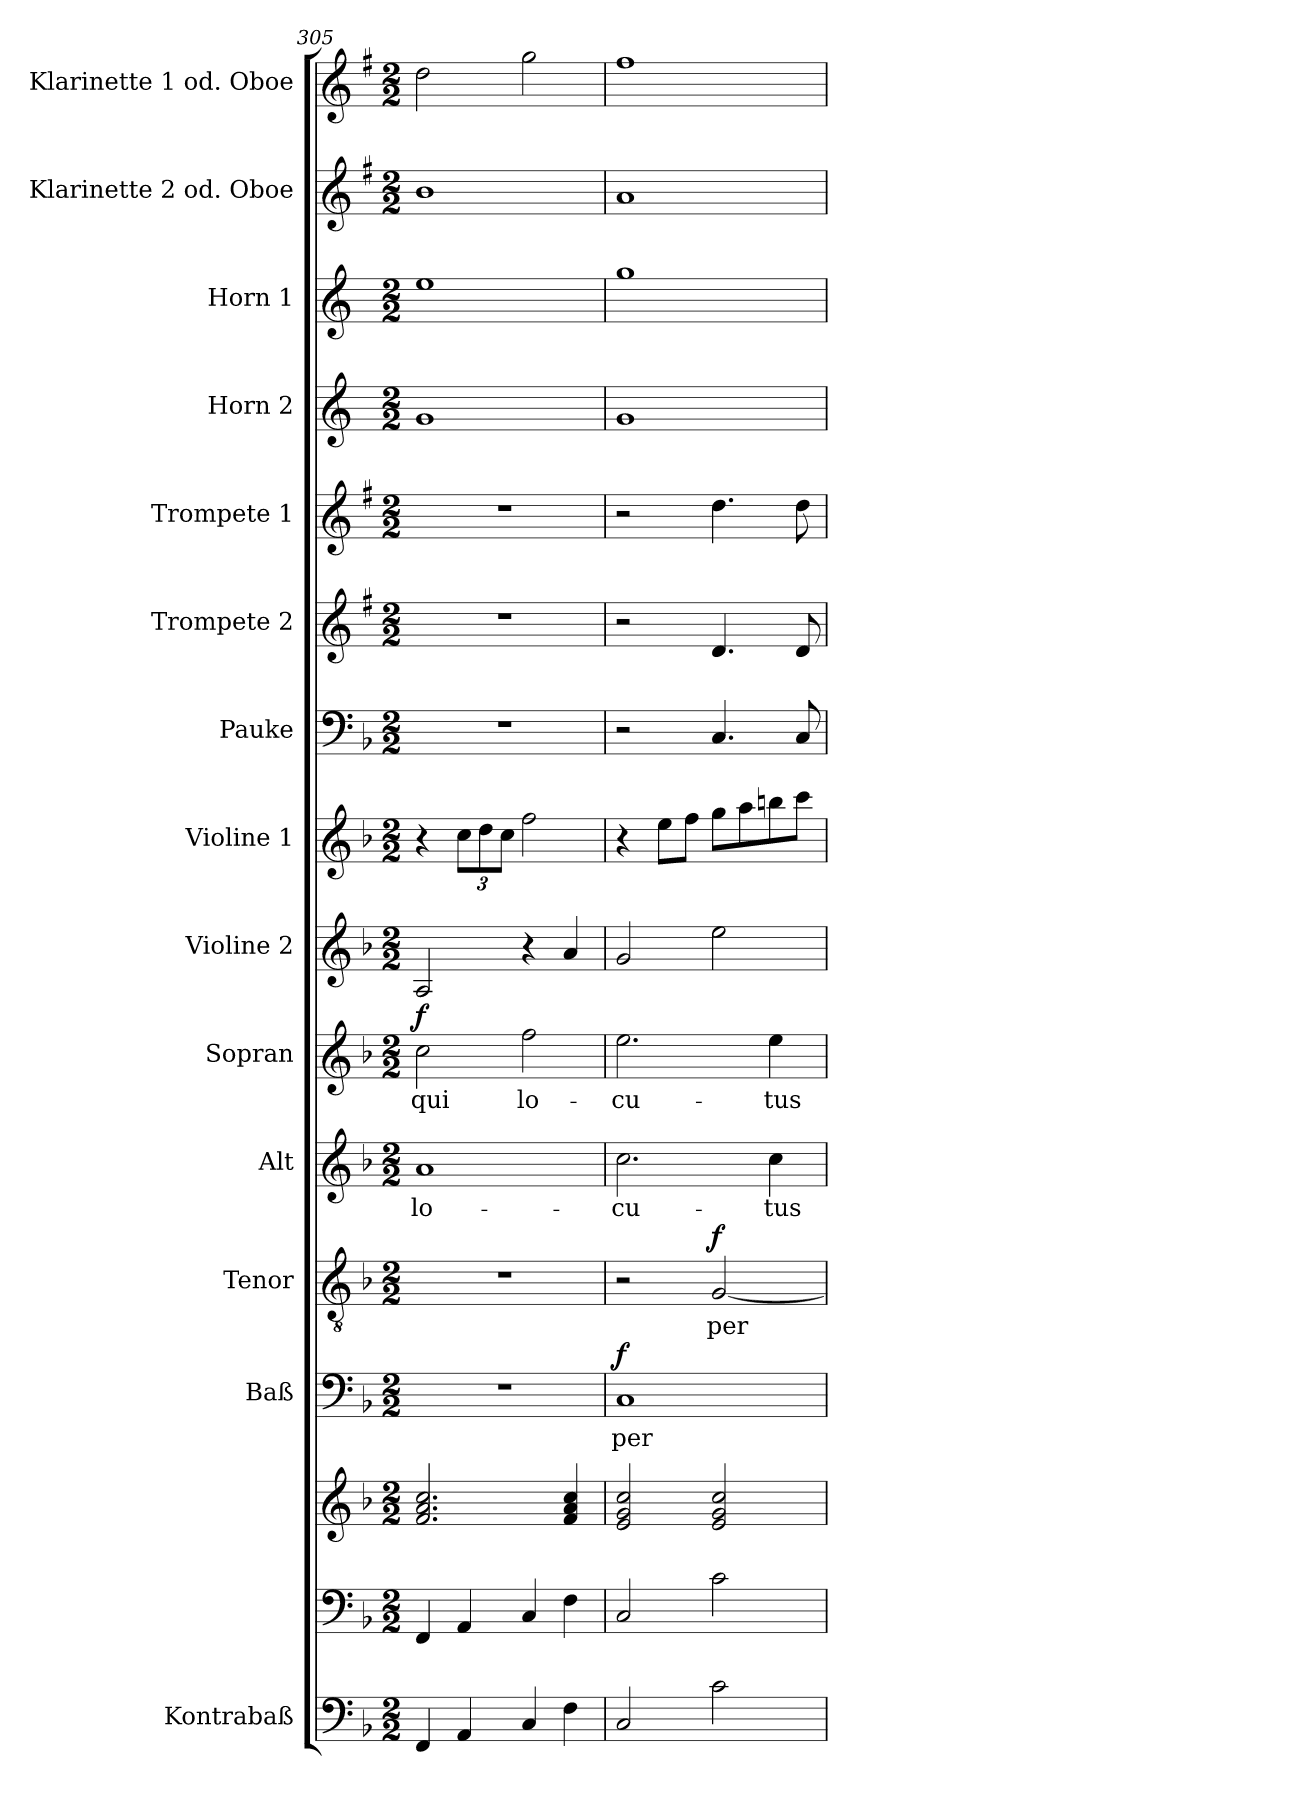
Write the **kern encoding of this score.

**kern	**kern	**kern	**kern	**text	**dynam	**kern	**text	**dynam	**kern	**text	**kern	**text	**dynam	**kern	**kern	**kern	**kern	**kern	**kern	**kern	**kern	**kern
*part15	*part14	*part14	*part13	*part13	*part13	*part12	*part12	*part12	*part11	*part11	*part10	*part10	*part10	*part9	*part8	*part7	*part6	*part5	*part4	*part3	*part2	*part1
*staff16	*staff15	*staff14	*staff13	*staff13	*staff13	*staff12	*staff12	*staff12	*staff11	*staff11	*staff10	*staff10	*staff10	*staff9	*staff8	*staff7	*staff6	*staff5	*staff4	*staff3	*staff2	*staff1
*I"Kontrabaß	*	*	*I"Baß	*	*	*I"Tenor	*	*	*I"Alt	*	*I"Sopran	*	*	*I"Violine 2	*I"Violine 1	*I"Pauke	*I"Trompete 2	*I"Trompete 1	*I"Horn 2	*I"Horn 1	*I"Klarinette 2 od. Oboe	*I"Klarinette 1 od. Oboe
*	*	*	*	*	*	*	*	*	*	*	*	*	*	*	*	*	*I'Tpt	*I'Tpt	*I'Hn	*I'Hn	*	*
*clefF4	*clefF4	*clefG2	*clefF4	*	*	*clefGv2	*	*	*clefG2	*	*clefG2	*	*	*clefG2	*clefG2	*clefF4	*clefG2	*clefG2	*clefG2	*clefG2	*clefG2	*clefG2
*ITrd7c12	*	*	*	*	*	*	*	*	*	*	*	*	*	*	*	*	*ITrd1c2	*ITrd1c2	*ITrd4c7	*ITrd4c7	*ITrd1c2	*ITrd1c2
*k[b-]	*k[b-]	*k[b-]	*k[b-]	*	*	*k[b-]	*	*	*k[b-]	*	*k[b-]	*	*	*k[b-]	*k[b-]	*k[b-]	*k[b-]	*k[b-]	*k[b-]	*k[b-]	*k[b-]	*k[b-]
*F:	*F:	*F:	*F:	*	*	*F:	*	*	*F:	*	*F:	*	*	*F:	*F:	*F:	*F:	*F:	*F:	*F:	*F:	*F:
*M2/2	*M2/2	*M2/2	*M2/2	*	*	*M2/2	*	*	*M2/2	*	*M2/2	*	*	*M2/2	*M2/2	*M2/2	*M2/2	*M2/2	*M2/2	*M2/2	*M2/2	*M2/2
=305	=305	=305	=305	=305	=305	=305	=305	=305	=305	=305	=305	=305	=305	=305	=305	=305	=305	=305	=305	=305	=305	=305
!	!	!	!	!	!	!	!	!	!	!LO:LY:b	!	!LO:LY:b	!LO:DY:a	!	!	!	!	!	!	!	!	!
4FFF/	4FF/	2.f/ 2.a/ 2.cc/	1r	.	.	1r	.	.	1a	lo-	2cc\	qui	f	2A/	4r	1r	1r	1r	1c	1a	1a	2cc\
*	*	*	*	*	*	*	*	*	*	*	*	*	*	*	*Xbrackettup	*	*	*	*	*	*	*
4AAA/	4AA/	.	.	.	.	.	.	.	.	.	.	.	.	.	12cc\L	.	.	.	.	.	.	.
.	.	.	.	.	.	.	.	.	.	.	.	.	.	.	12dd\	.	.	.	.	.	.	.
.	.	.	.	.	.	.	.	.	.	.	.	.	.	.	12cc\J	.	.	.	.	.	.	.
!	!	!	!	!	!	!	!	!	!	!	!	!LO:LY:b	!	!	!	!	!	!	!	!	!	!
4CC/	4C/	.	.	.	.	.	.	.	.	.	2ff\	lo-	.	4r	2ff\	.	.	.	.	.	.	2ff\
4FF\	4F\	4f/ 4a/ 4cc/	.	.	.	.	.	.	.	.	.	.	.	4a/	.	.	.	.	.	.	.	.
=306	=306	=306	=306	=306	=306	=306	=306	=306	=306	=306	=306	=306	=306	=306	=306	=306	=306	=306	=306	=306	=306	=306
!	!	!	!	!LO:LY:b	!LO:DY:a	!	!	!	!	!LO:LY:b	!	!LO:LY:b	!	!	!	!	!	!	!	!	!	!
2CC/	2C/	2e/ 2g/ 2cc/	1C	per	f	2r	.	.	2.cc\	-cu-	2.ee\	-cu-	.	2g/	4r	2r	2r	2r	1c	1cc	1g	1ee
.	.	.	.	.	.	.	.	.	.	.	.	.	.	.	8ee\L	.	.	.	.	.	.	.
.	.	.	.	.	.	.	.	.	.	.	.	.	.	.	8ff\J	.	.	.	.	.	.	.
!	!	!	!	!	!	!	!LO:LY:b	!LO:DY:a	!	!	!	!	!	!	!	!	!	!	!	!	!	!
2C\	2c\	2e/ 2g/ 2cc/	.	.	.	[2G/	per	f	.	.	.	.	.	2ee\	8gg\L	4.C/	4.c/	4.cc\	.	.	.	.
.	.	.	.	.	.	.	.	.	.	.	.	.	.	.	8aa\	.	.	.	.	.	.	.
!	!	!	!	!	!	!	!	!	!	!LO:LY:b	!	!LO:LY:b	!	!	!	!	!	!	!	!	!	!
.	.	.	.	.	.	.	.	.	4cc\	-tus	4ee\	-tus	.	.	8bbn\	.	.	.	.	.	.	.
.	.	.	.	.	.	.	.	.	.	.	.	.	.	.	8ccc\J	8C/	8c/	8cc\	.	.	.	.
=	=	=	=	=	=	=	=	=	=	=	=	=	=	=	=	=	=	=	=	=	=	=
*-	*-	*-	*-	*-	*-	*-	*-	*-	*-	*-	*-	*-	*-	*-	*-	*-	*-	*-	*-	*-	*-	*-
